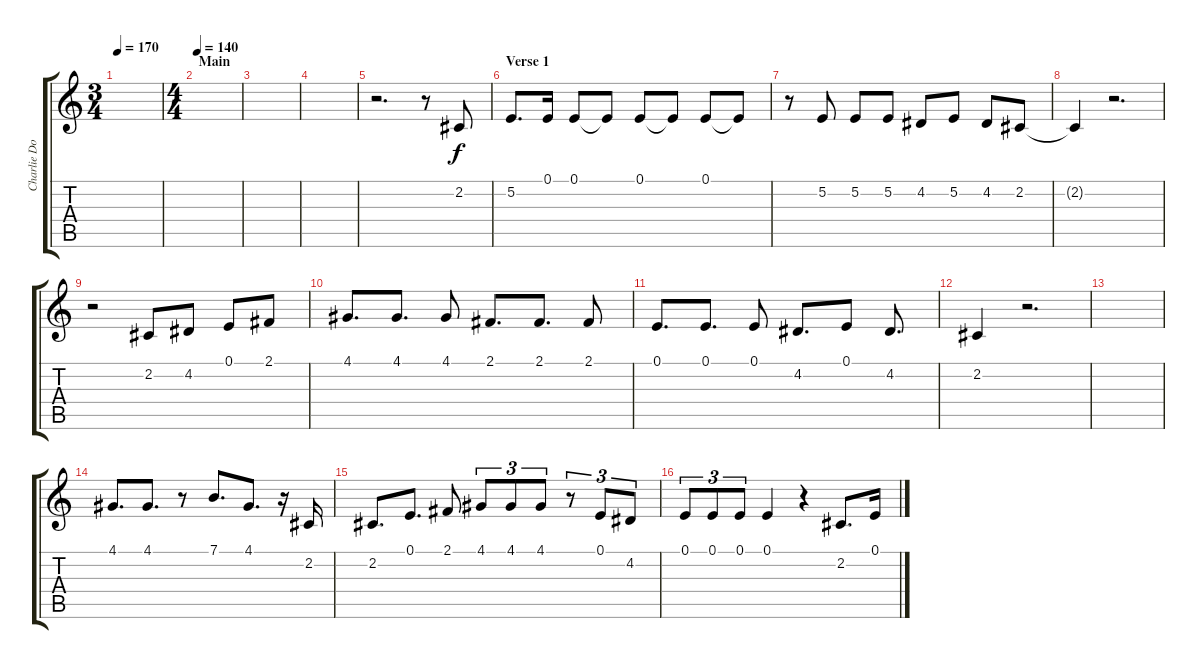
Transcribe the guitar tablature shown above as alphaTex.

\track ("Charlie Dominici Vocals" "Charlie Do") {instrument lead6voice}
\staff {score tabs}
\tuning (E4 B3 G3 D3 A2 E2) {hide}
\ts (3 4)
\tempo 170
\clef g2
\ks c
|
\ts (4 4)
\section ("" "Main")
\tempo 140
|
|
|
r.2{d} r.8 2.2.8 |
\section ("" "Verse 1")
5.2.8{d} 0.1.16 0.1.8 0.1{t}.8 0.1.8 0.1{t}.8 0.1.8 0.1{t}.8 |
r.8 5.2.8 5.2.8 5.2.8 4.2.8 5.2.8 4.2.8 2.2.8 |
2.2{t}.4 r.2{d} |
r.2 2.2.8 4.2.8 0.1.8 2.1.8 |
4.1.8{d} 4.1.8{d} 4.1.8 2.1.8{d} 2.1.8{d} 2.1.8 |
0.1.8{d} 0.1.8{d} 0.1.8 4.2.8{d} 0.1.8 4.2.8{d} |
2.2.4 r.2{d} |
|
4.1.8{d} 4.1.8{d} r.8 7.1.8{d} 4.1.8{d} r.16 2.2.16 |
2.2.8{d} 0.1.8{d} 2.1.8 4.1.8{tu (3 2)} 4.1.8{tu (3 2)} 4.1.8{tu (3 2)} r.8{tu (3 2)} 0.1.8{tu (3 2)} 4.2.8{tu (3 2)} |
0.1.8{tu (3 2)} 0.1.8{tu (3 2)} 0.1.8{tu (3 2)} 0.1.4 r.4 2.2.8{d} 0.1.16
